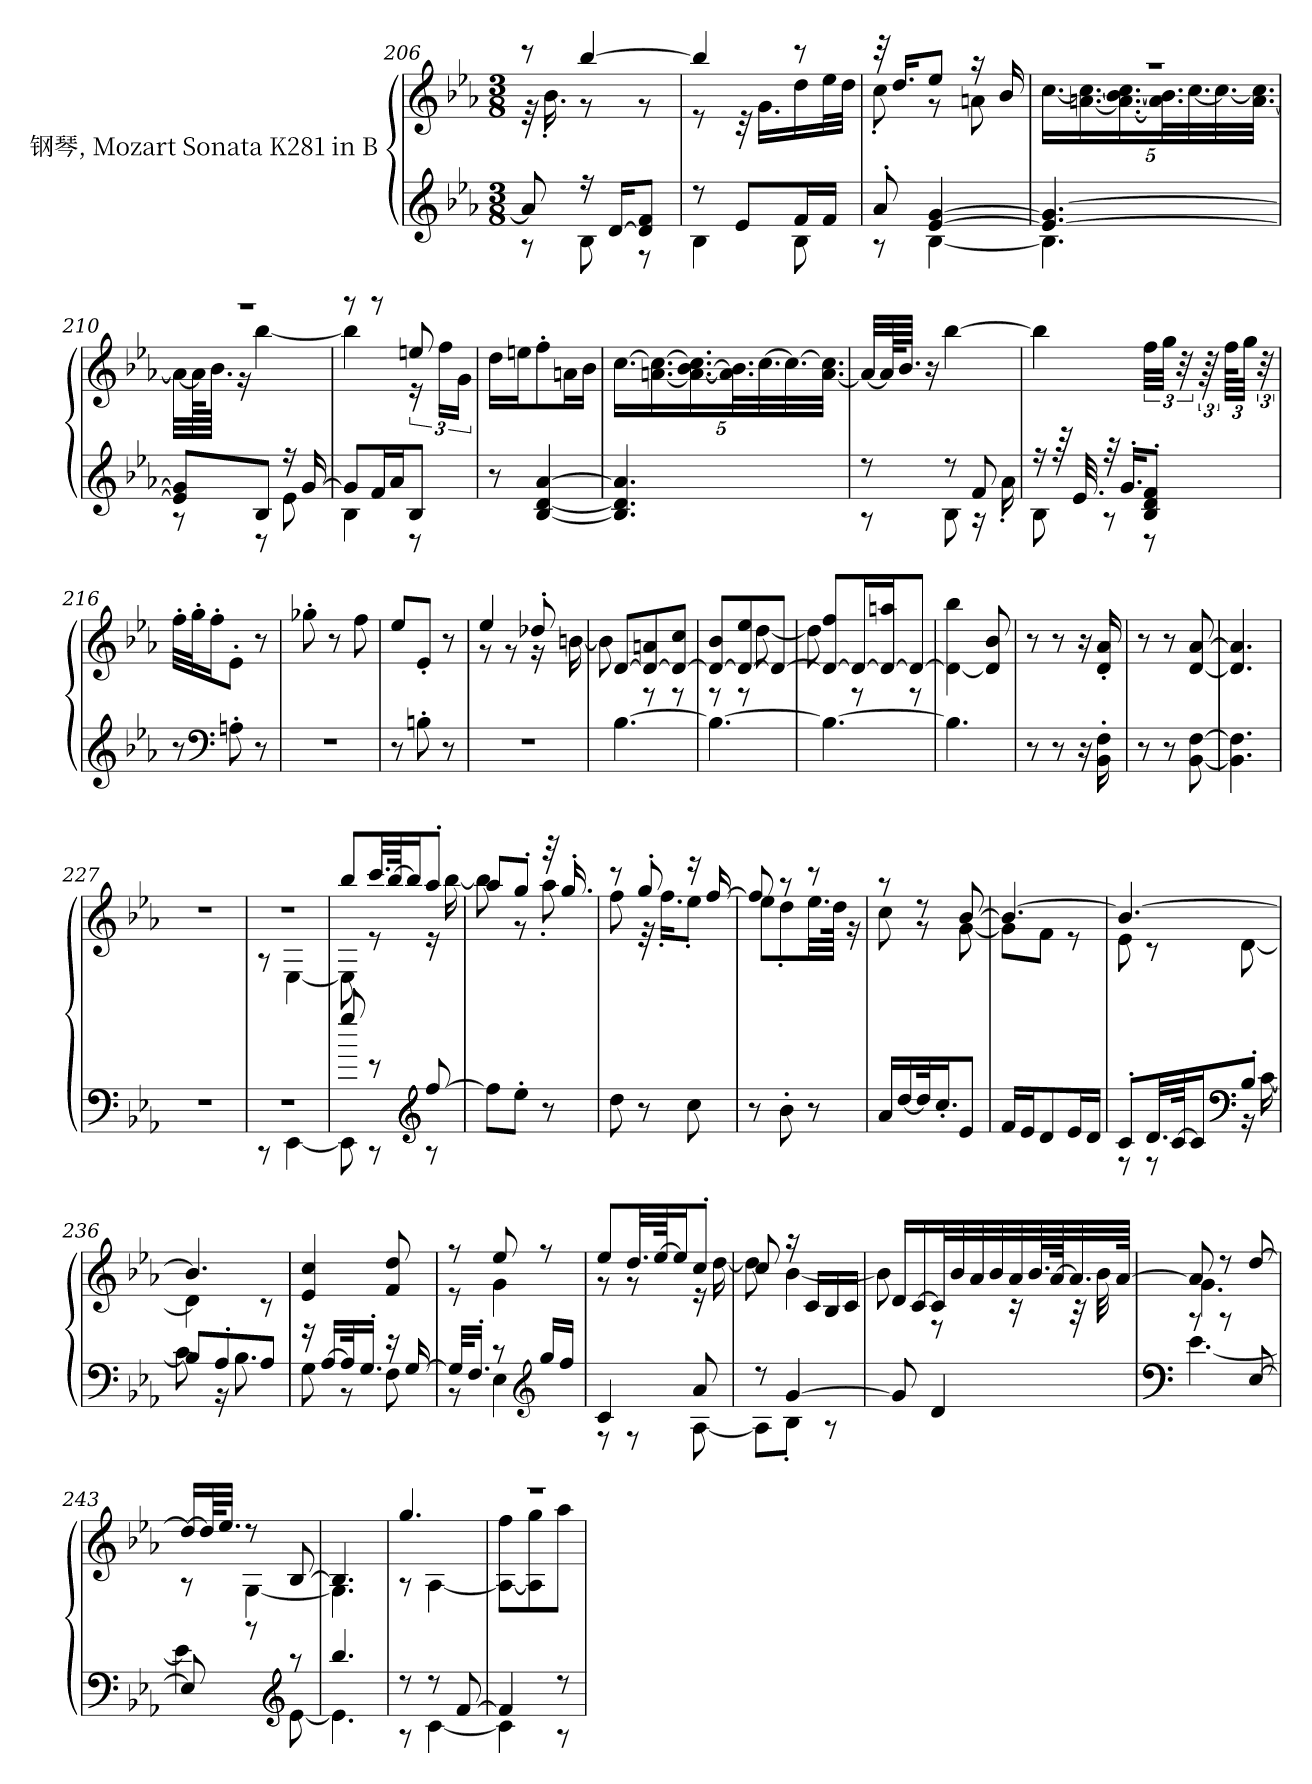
**kern	**kern
*part1	*part1
*staff2	*staff1
*I"钢琴, Mozart Sonata K281 in Bb	*
*clefG2	*clefG2
*k[b-e-a-]	*k[b-e-a-]
*M3/8	*M3/8
=206	=206
*^	*^
8a/]	8r	8r	32r
.	.	.	16.b-'\
16r	8B-\	[4bb-/	8r
[16d/KL	.	.	.
8d/] 8f/J	8r	.	8r
!!LO:LB:g=z	!!
=207	=207	=207	=207
8r	4B-\	4bb-/]	8r
8e-/L	.	.	32r
.	.	.	16.g\LL
16f/L	8B-\	8r	16dd\
16f/JJ	.	.	32ee-\L
.	.	.	32dd\JJJ
=208	=208	=208	=208
8a-'/	8r	32r	8cc'\
.	.	16.dd/KL	.
[4e-/ [4g/	[4B-\	8ee-/J	8r
.	.	16r	8an\
.	.	16b-/	.
=209	=209	=209	=209
*	*	*	*Xbrackettup
4.e-/_ 4.g/_	4.B-\]	4.r	[20.cc\LL
.	.	.	[20.an\ 20.cc\_
.	.	.	20.a\_ [20.b-\ 20.cc\]
.	.	.	40.a\] 40.b-\]L
.	.	.	[40.cc\
.	.	.	40.cc\_
.	.	.	[40.a\ 40.cc\]JJJ
=210	=210	=210	=210
8e-/] 8g/]L	8r	4.r	32a\LLL_
.	.	.	128a\KL]
.	.	.	64.b-\JJJJ
.	.	.	16r
8B-/J	8r	.	[4bb-\
16r	8e-\	.	.
[16g/	.	.	.
!!LO:LB:g=z	!!
=211	=211	=211	=211
8g/L]	4B-\	8r	4bb-\]
16f/L	.	8r	.
16a-/J	.	.	.
*	*	*	*brackettup
8B-/J	8r	8een/	24r
.	.	.	24ff\LL
.	.	.	24g\JJ
*v	*v	*	*
*	*v	*v
=212	=212
8r	16dd\LL
.	16een\J
[4B-/ [4d/ [4a-/	8ff'\
.	16an\L
.	16b-\JJ
=213	=213
*	*Xbrackettup
4.B-/] 4.d/] 4.a-/]	[20.cc\LL
.	[20.an\ 20.cc\_
.	20.a\_ [20.b-\ 20.cc\]
.	40.a\] 40.b-\]L
.	[40.cc\
.	40.cc\_
.	[40.a\ 40.cc\]JJJ
=214	=214
*^	*
8r	8r	32a/LLL_
.	.	128a/KL]
.	.	64.b-/JJJJ
.	.	16r
8r	8B-\	[4bb-\
8f/	16r	.
.	16a-'\	.
!!LO:LB:g=z
=215	=215	=215
16r	8B-\	4bb-\]
64r	.	.
32.e-/	.	.
32r	8r	.
16.g'/KL	.	.
*	*	*brackettup
8B-/' 8d/' 8f/'J	8r	48ff\LLL
.	.	48gg\JJJ
.	.	48r
.	.	96r
.	.	96ff\KLLL
.	.	48gg\JJJ
.	.	48r
*v	*v	*
=216	=216
8r	32ff'\LLL
.	32gg'\J
.	16ff'\J
*clefF4	*
8An'\	8e-'\J
8r	8r
=217	=217
4.r	8gg-X'\
.	8r
.	8ff\
=218	=218
8r	8ee-/L
8Bn'\	8e-'/J
8r	8r
=219	=219
*	*^
4.r	4ee-/	8r
.	.	8r
.	8dd-X'/	16r
.	.	[16bn\
=220	=220	=220
[4.B-\	[8d/L	8b\]
.	8d/_ 8an/	8r
.	8d/_ 8cc/J	8r
!!LO:LB:g=z	!!
=221	=221	=221
4.B-\_	8d/_ 8b-/L	8r
.	8d/_ 8ee-/	8r
.	8d/J_	[8dd\
=222	=222	=222
4.B-\_	8d/_ 8ff/L	8dd\]
.	16d/L_	8r
.	16d/_ 16aan/J	.
.	8d/J_	8r
*	*v	*v
=223	=223
4.B-\]	4d\_ 4bb-\
.	8d/] 8b-/
=224	=224
8r	8r
8r	8r
16r	16r
16BB-\' 16F\'	16d/' 16a-/'
=225	=225
8r	8r
8r	8r
[8BB-\ [8F\	[8d/ [8a-/
=226	=226
4.BB-\] 4.F\]	4.d/] 4.a-/]
=227	=227
4.r	4.r
=228	=228
*^	*^
4.r	8r	4.r	8r
.	[4EE-\	.	[4E-\
!!LO:PB:g=z	!!
=229	=229	=229	=229
8gg/	8EE-\]	8bb-/L	8E-\]
8r	8r	32.ccc/LL	8r
.	.	[64bb-/JK	.
.	.	16bb-/J]	.
*clefG2	*	*	*
[8ff/	8r	8aa-'/J	16r
.	.	.	[16bb-\
*v	*v	*	*
=230	=230	=230
8ff\L]	8aa-/L	8bb-\]
8ee-'\J	8gg'/J	8r
8r	32r	8aa-'\
.	16.gg'/	.
=231	=231	=231
8dd\	8r	8ff\
8r	8gg'/	32r
.	.	16.ff'\KL
8cc\	16r	8ee-'\J
.	[16ff/	.
=232	=232	=232
8r	8ff/]	8ee-\L
8b-'\	8r	8dd'\
8r	8r	32.ee-\LL
.	.	64dd\JJJk
.	.	16r
=233	=233	=233
16a-/LL	8r	8cc\
[16dd/	.	.
32dd/K]	8r	8r
16.cc'/J	.	.
8e-/J	[8b-/	[8g\
=234	=234	=234
16f/LL	4.b-/_	8g\L]
16e-/J	.	.
8d/	.	8f\J
16e-/L	.	8r
16d/JJ	.	.
!!LO:LB:g=z	!!
=235	=235	=235
*^	*	*
8c'/L	8r	4.b-/_	8e-\
32.d/LL	8r	.	8r
[64c/JK	.	.	.
16c/J]	.	.	.
*clefF4	*	*	*
8B-'/J	16r	.	[8d\
.	[16c\	.	.
=236	=236	=236	=236
8B-/L	8c\]	4.b-/]	4d\]
8A-'/	16r	.	.
.	8.B-\	.	.
8A-/J	.	.	8r
*	*	*v	*v
=237	=237	=237
16r	8G\	4e-/ 4cc/
[16A-/LL	.	.
32A-/K]	8r	.
16.G'/JJ	.	.
16r	8F\	8f/ 8dd/
[16G/	.	.
=238	=238	=238
*	*	*^
32G/KLL]	8r	8r	8r
16.F'/JJ	.	.	.
8r	4E-\	8ee-/	4g\
*clefG2	*	*	*
16gg/LL	.	8r	.
16ff/JJ	.	.	.
=239	=239	=239	=239
4c/	8r	8ee-/L	8r
.	8r	32.dd/LL	8r
.	.	[64ee-/JK	.
.	.	16ee-/J]	.
8a-/	[8A-\	8cc'/J	16r
.	.	.	[16dd\
!!LO:LB:g=z	!!
=240	=240	=240	=240
8r	8A-\L]	8cc/	8dd\]
[4g/	8B-'\J	16r	[4b-\
.	.	16c/LL	.
.	8r	16B-/	.
.	.	16c/JJ	.
*v	*v	*	*
=241	=241	=241
8g/]	16d/LL	8b-\]
.	[16c/	.
4d/	32c/L]	8r
.	32b-/	.
.	32a-/	.
.	32b-/	.
.	32a-/	16r
.	64.b-/L	.
.	[128a-/JK	.
.	32.a-/]	32r
.	.	32b-\
.	[64a-/JJJk	.
=242	=242	=242
*clefF4	*	*
*^	*	*
8r	[4.e-\	8a-/]	4.g\
8r	.	8r	.
[8E-/	.	[8dd/	.
=243	=243	=243	=243
8E-/]	4e-\]	16dd/LL_	8r
.	.	64dd/KL]	.
.	.	32.ee-/JJJ	.
8r	.	8r	[4G\
*clefG2	*	*	*
8r	[8e-\	[8B-/	.
=244	=244	=244	=244
4.bb-/	4.e-\]	4.B-/]	4.G\]
!!LO:LB:g=z	!!
=245	=245	=245	=245
8r	8r	4.gg/	8r
8r	[4c\	.	[4A-\
[8f/	.	.	.
=246	=246	=246	=246
4f/]	4c\]	4.r	8A-\_ 8ff\L
.	.	.	8A-\] 8gg\
8r	8r	.	8aa-\J
*v	*v	*	*
*	*v	*v
=	=
*-	*-
